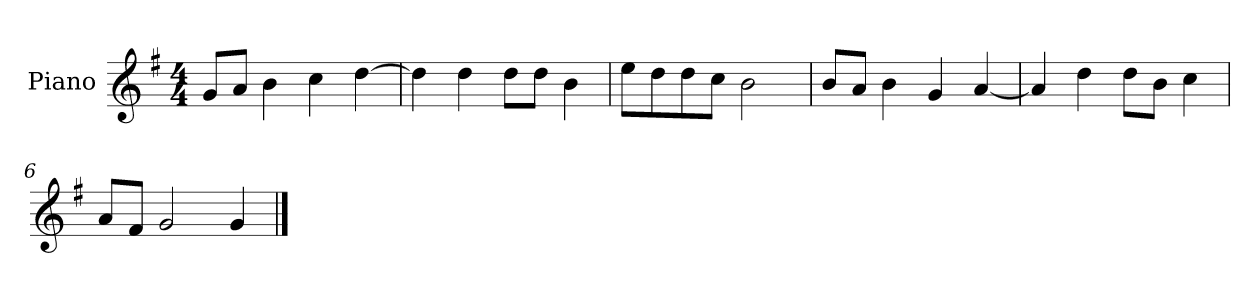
**kern
*part1
*staff1
*I"Piano
*I'P-no
*clefG2
*k[f#]
*M4/4
*MM90
=1
8g/L
8a/J
4b\
4cc\
[4dd\
=2
4dd\]
4dd\
8dd\L
8dd\J
4b\
=3
8ee\L
8dd\
8dd\
8cc\J
2b\
=4
8b/L
8a/J
4b\
4g/
[4a/
=5
4a/]
4dd\
8dd\L
8b\J
4cc\
=6
8a/L
8f#/J
2g/
4g/
==
*-
